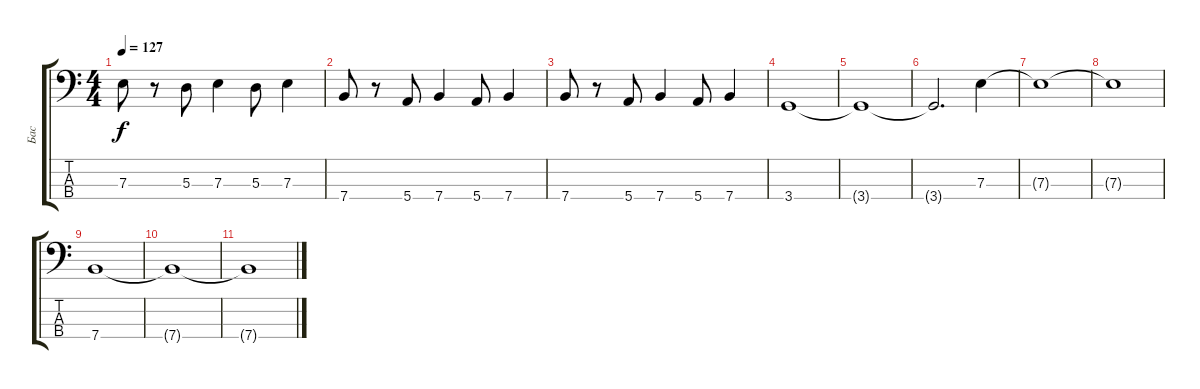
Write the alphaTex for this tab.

\track ("Бас" "Бас") {instrument electricbassfinger}
\staff {score tabs}
\tuning (G2 D2 A1 E1) {hide}
\ts (4 4)
\tempo 127
\clef f4
\ks c
7.3.8{dy f} r.8 5.3.8 7.3.4 5.3.8 7.3.4 |
7.4.8 r.8 5.4.8 7.4.4 5.4.8 7.4.4 |
7.4.8 r.8 5.4.8 7.4.4 5.4.8 7.4.4 |
3.4.1 |
3.4{t}.1 |
3.4{t}.2{d} 7.3.4 |
7.3{t}.1 |
7.3{t}.1 |
7.4.1 |
7.4{t}.1 |
7.4{t}.1
